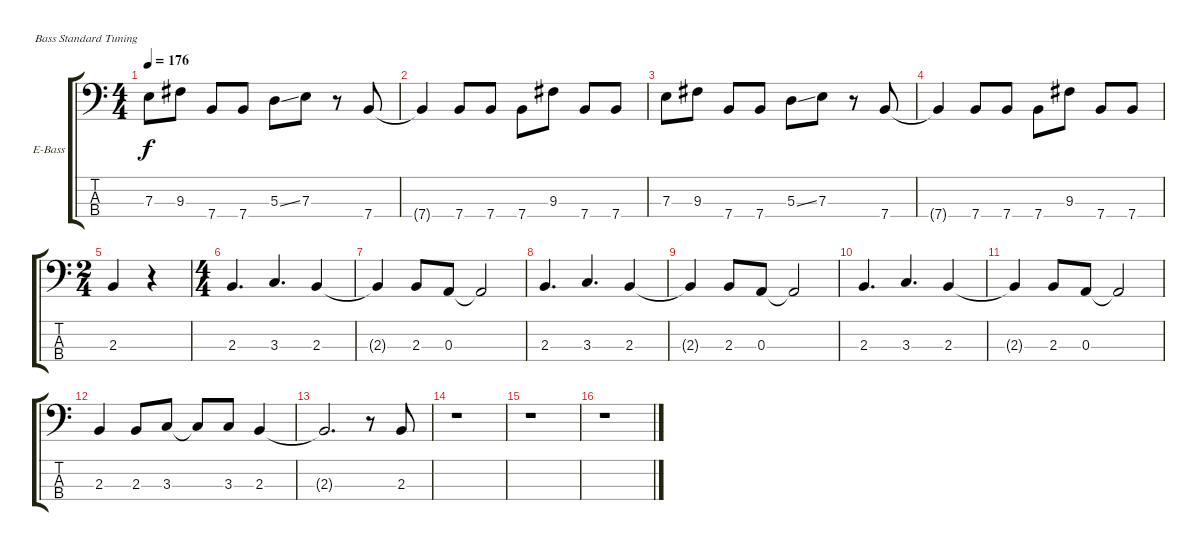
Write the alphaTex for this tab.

\bracketExtendMode groupsimilarinstruments
\firstSystemTrackNameOrientation horizontal
\otherSystemsTrackNameOrientation horizontal
\track ("Bass" "E-Bass") {instrument electricbassfinger}
\staff {score tabs}
\tuning (G2 D2 A1 E1)
\ts (4 4)
\tempo 176
\clef f4
\ks c
7.3.8{dy f} 9.3.8 7.4.8 7.4.8 5.3{ss}.8 7.3.8 r.8 7.4.8 |
7.4{t}.4 7.4.8 7.4.8 7.4.8 9.3.8 7.4.8 7.4.8 |
7.3.8 9.3.8 7.4.8 7.4.8 5.3{ss}.8 7.3.8 r.8 7.4.8 |
7.4{t}.4 7.4.8 7.4.8 7.4.8 9.3.8 7.4.8 7.4.8 |
\ts (2 4)
\beaming (8 2 2)
2.3.4 r.4 |
\ts (4 4)
\beaming (8 2 2 2 2)
2.3.4{d} 3.3.4{d} 2.3.4 |
2.3{t}.4 2.3.8 0.3.8 0.3{t}.2 |
2.3.4{d} 3.3.4{d} 2.3.4 |
2.3{t}.4 2.3.8 0.3.8 0.3{t}.2 |
2.3.4{d} 3.3.4{d} 2.3.4 |
2.3{t}.4 2.3.8 0.3.8 0.3{t}.2 |
2.3.4 2.3.8 3.3.8 3.3{t}.8 3.3.8 2.3.4 |
2.3{t}.2{d} r.8 2.3.8 |
r.1 |
r.1 |
r.1
